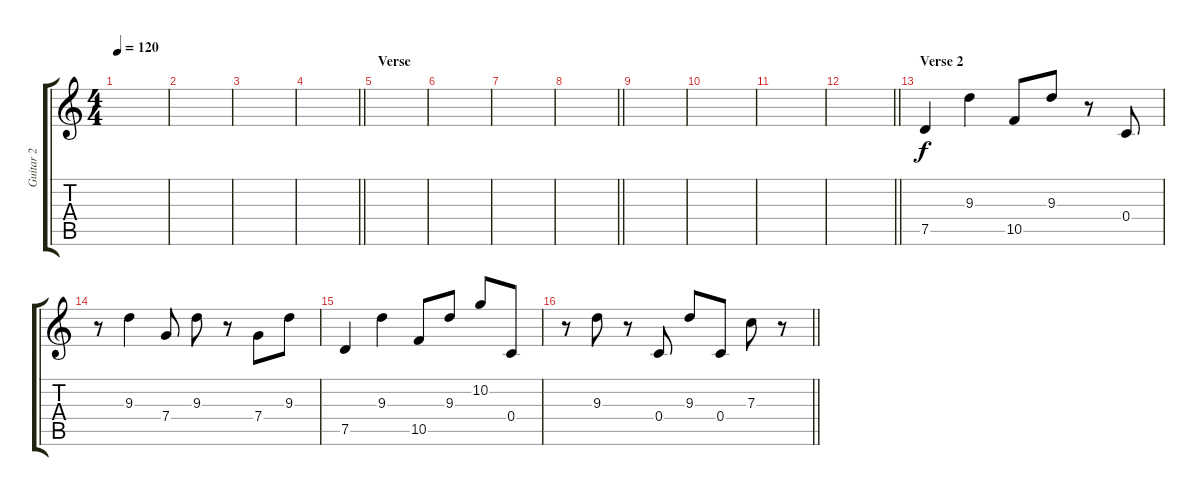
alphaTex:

\track ("Guitar 2" "Guitar 2") {instrument distortionguitar}
\staff {score tabs}
\tuning (D4 A3 F3 C3 G2 C2) {hide}
\ts (4 4)
\section ("" "")
\tempo 120
\clef g2
\ks c
|
|
|
\barLineRight lightlight
|
\section ("" "Verse")
|
|
|
\barLineRight lightlight
|
|
|
|
\barLineRight lightlight
|
\section ("" "Verse 2")
7.5.4 9.3.4 10.5.8 9.3.8 r.8 0.4.8 |
r.8 9.3.4 7.4.8 9.3.8 r.8 7.4.8 9.3.8 |
7.5.4 9.3.4 10.5.8 9.3.8 10.2.8 0.4.8 |
\barLineRight lightlight
r.8 9.3.8 r.8 0.4.8 9.3.8 0.4.8 7.3.8 r.8
